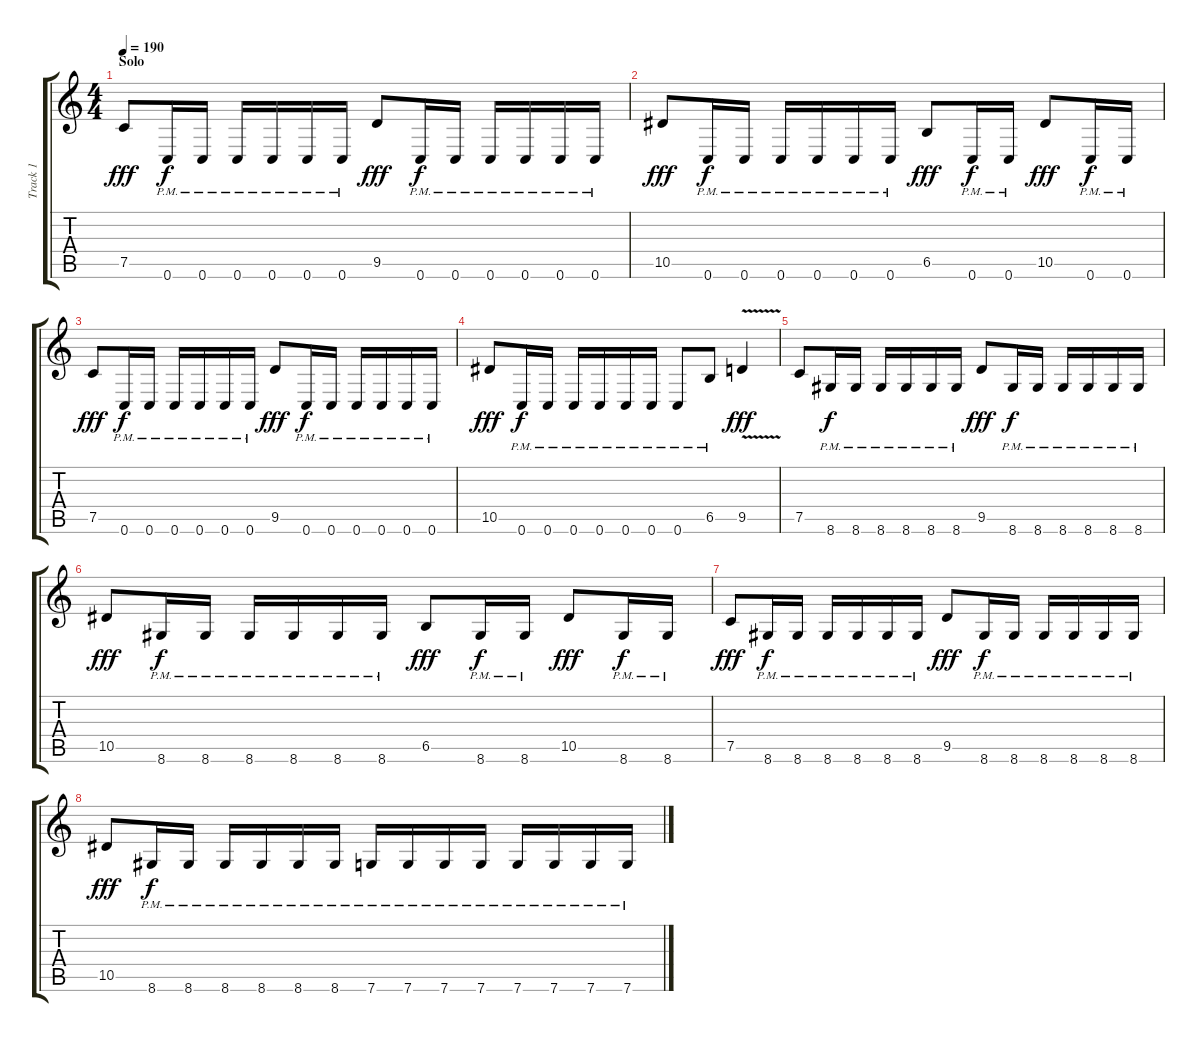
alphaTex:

\track ("Track 1" "Track 1") {instrument distortionguitar}
\staff {score tabs}
\tuning (C4 G3 Eb3 Bb2 F2 C2) {hide}
\ts (4 4)
\section ("" "Solo")
\tempo 190
\clef g2
\ks c
7.5.8{dy fff} 0.6{pm}.16{dy f} 0.6{pm}.16 0.6{pm}.16 0.6{pm}.16 0.6{pm}.16 0.6{pm}.16 9.5.8{dy fff} 0.6{pm}.16{dy f} 0.6{pm}.16 0.6{pm}.16 0.6{pm}.16 0.6{pm}.16 0.6{pm}.16 |
10.5.8{dy fff} 0.6{pm}.16{dy f} 0.6{pm}.16 0.6{pm}.16 0.6{pm}.16 0.6{pm}.16 0.6{pm}.16 6.5.8{dy fff} 0.6{pm}.16{dy f} 0.6{pm}.16 10.5.8{dy fff} 0.6{pm}.16{dy f} 0.6{pm}.16 |
7.5.8{dy fff} 0.6{pm}.16{dy f} 0.6{pm}.16 0.6{pm}.16 0.6{pm}.16 0.6{pm}.16 0.6{pm}.16 9.5.8{dy fff} 0.6{pm}.16{dy f} 0.6{pm}.16 0.6{pm}.16 0.6{pm}.16 0.6{pm}.16 0.6{pm}.16 |
10.5.8{dy fff} 0.6{pm}.16{dy f} 0.6{pm}.16 0.6{pm}.16 0.6{pm}.16 0.6{pm}.16 0.6{pm}.16 0.6{pm}.8 6.5{pm}.8 9.5{v}.4{dy fff} |
7.5.8 8.6{pm}.16{dy f} 8.6{pm}.16 8.6{pm}.16 8.6{pm}.16 8.6{pm}.16 8.6{pm}.16 9.5.8{dy fff} 8.6{pm}.16{dy f} 8.6{pm}.16 8.6{pm}.16 8.6{pm}.16 8.6{pm}.16 8.6{pm}.16 |
10.5.8{dy fff} 8.6{pm}.16{dy f} 8.6{pm}.16 8.6{pm}.16 8.6{pm}.16 8.6{pm}.16 8.6{pm}.16 6.5.8{dy fff} 8.6{pm}.16{dy f} 8.6{pm}.16 10.5.8{dy fff} 8.6{pm}.16{dy f} 8.6{pm}.16 |
7.5.8{dy fff} 8.6{pm}.16{dy f} 8.6{pm}.16 8.6{pm}.16 8.6{pm}.16 8.6{pm}.16 8.6{pm}.16 9.5.8{dy fff} 8.6{pm}.16{dy f} 8.6{pm}.16 8.6{pm}.16 8.6{pm}.16 8.6{pm}.16 8.6{pm}.16 |
10.5.8{dy fff} 8.6{pm}.16{dy f} 8.6{pm}.16 8.6{pm}.16 8.6{pm}.16 8.6{pm}.16 8.6{pm}.16 7.6{pm}.16 7.6{pm}.16 7.6{pm}.16 7.6{pm}.16 7.6{pm}.16 7.6{pm}.16 7.6{pm}.16 7.6{pm}.16
